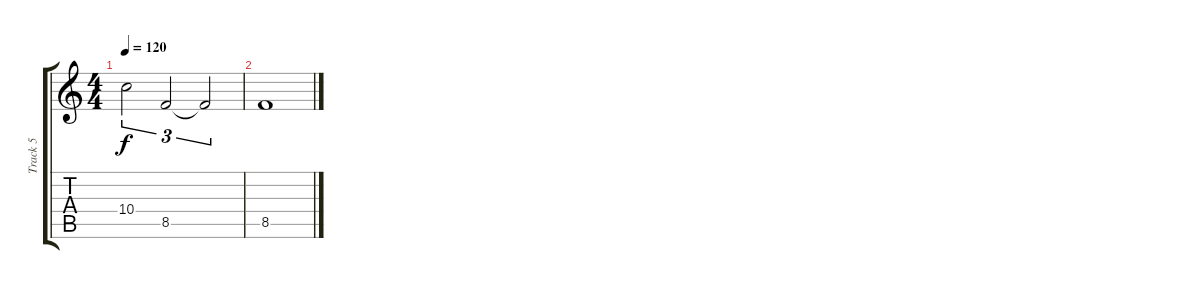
\track ("Track 5" "Track 5") {instrument overdrivenguitar}
\staff {score tabs}
\tuning (E4 B3 G3 D3 A2 D2) {hide}
\ts (4 4)
\tempo 120
\clef g2
\ks c
10.4.2{tu (3 2) dy f} 8.5.2{tu (3 2)} 8.5{t}.2{tu (3 2)} |
8.5.1
